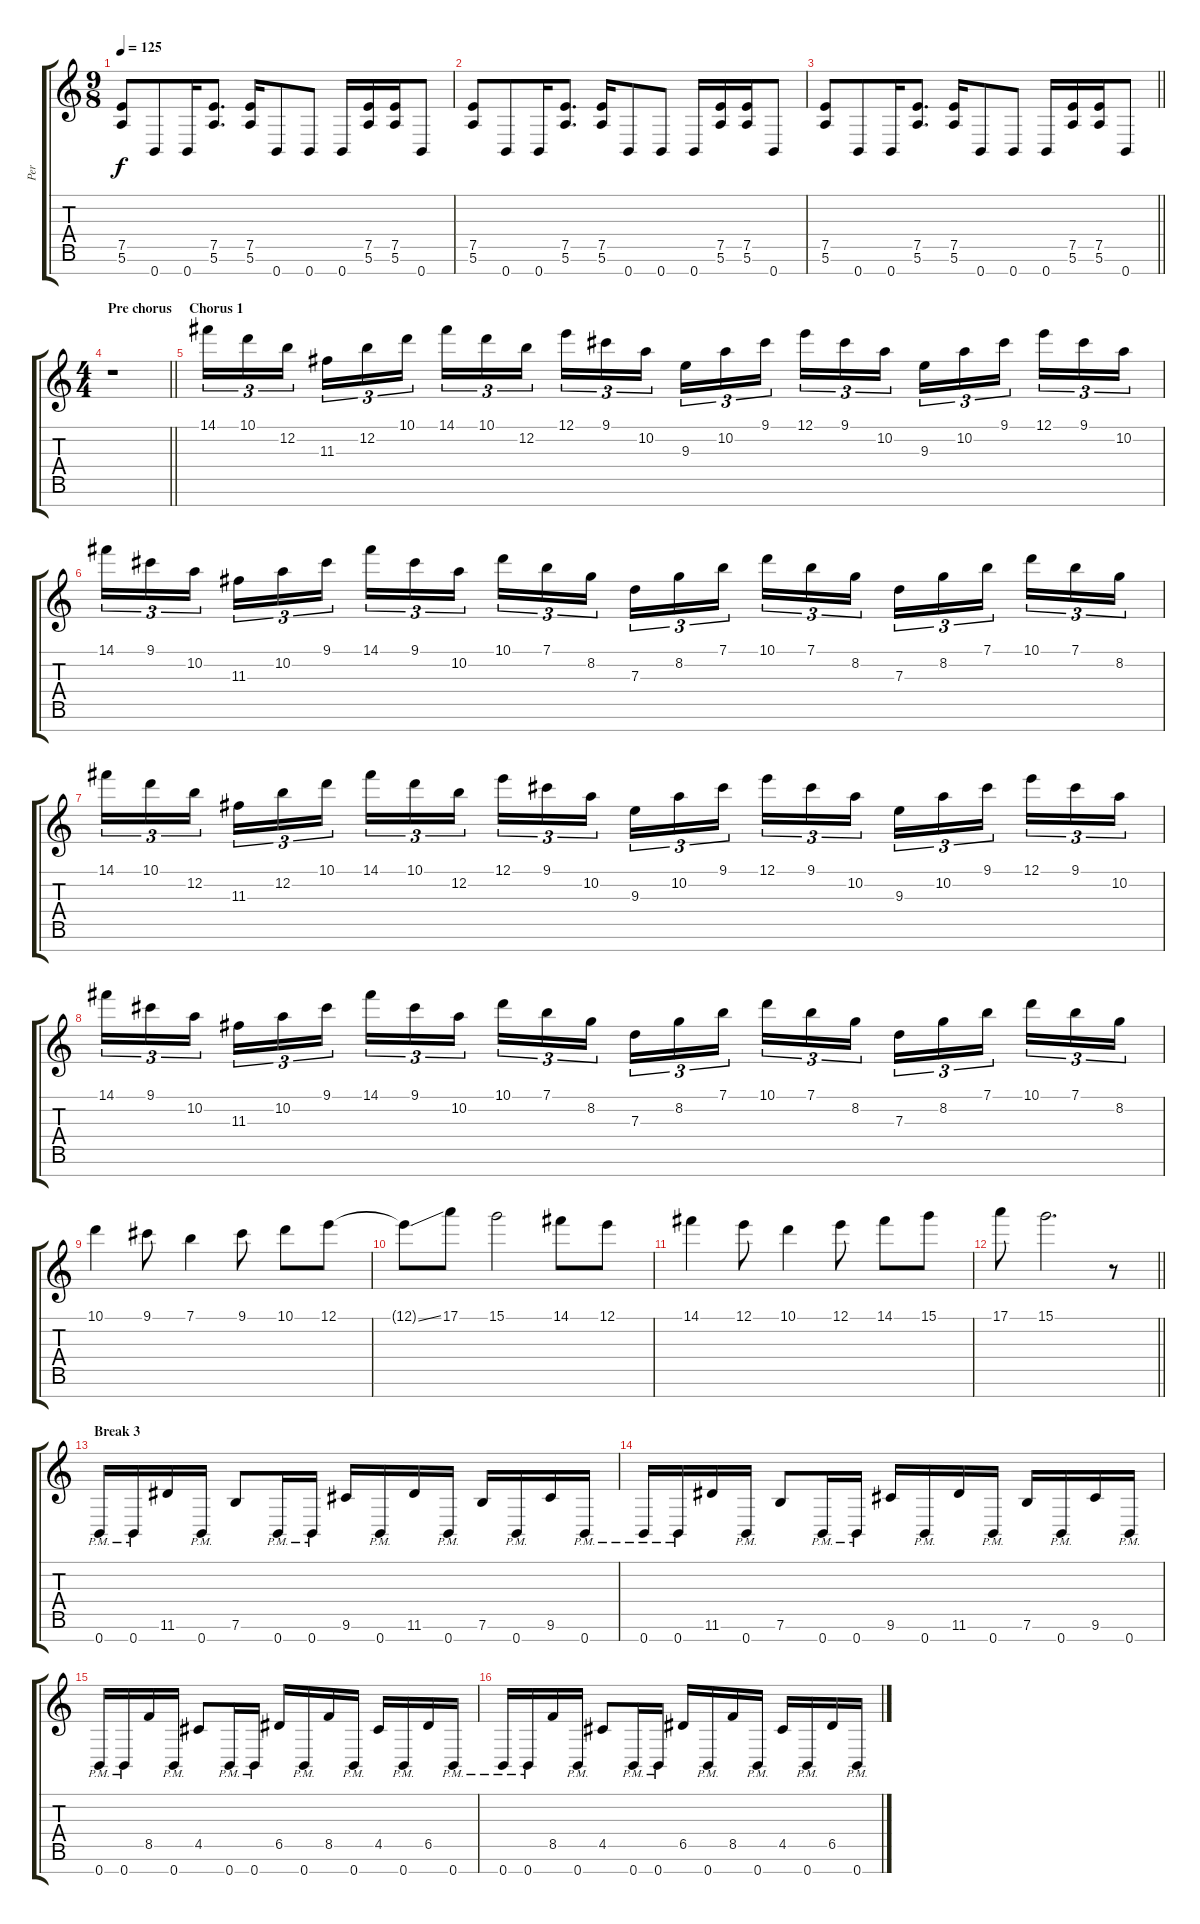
\track ("Per" "Per") {instrument distortionguitar}
\staff {score tabs}
\tuning (E4 B3 G3 D3 A2 E2 B1) {hide}
\ts (9 8)
\tempo 125
\clef g2
\ks c
(7.5 5.6).8{dy f} 0.7.8 0.7.16 (7.5 5.6).8{d} (7.5 5.6).16 0.7.8 0.7.8 0.7.16 (7.5 5.6).16 (7.5 5.6).16 0.7.8 |
(7.5 5.6).8 0.7.8 0.7.16 (7.5 5.6).8{d} (7.5 5.6).16 0.7.8 0.7.8 0.7.16 (7.5 5.6).16 (7.5 5.6).16 0.7.8 |
\barLineRight lightlight
(7.5 5.6).8 0.7.8 0.7.16 (7.5 5.6).8{d} (7.5 5.6).16 0.7.8 0.7.8 0.7.16 (7.5 5.6).16 (7.5 5.6).16 0.7.8 |
\ts (4 4)
\section ("" "Pre chorus")
\barLineRight lightlight
r.1 |
\section ("" "Chorus 1")
14.1.16{tu (3 2)} 10.1.16{tu (3 2)} 12.2.16{tu (3 2) beam splitsecondary} 11.3.16{tu (3 2)} 12.2.16{tu (3 2)} 10.1.16{tu (3 2)} 14.1.16{tu (3 2)} 10.1.16{tu (3 2)} 12.2.16{tu (3 2) beam splitsecondary} 12.1.16{tu (3 2)} 9.1.16{tu (3 2)} 10.2.16{tu (3 2)} 9.3.16{tu (3 2)} 10.2.16{tu (3 2)} 9.1.16{tu (3 2) beam splitsecondary} 12.1.16{tu (3 2)} 9.1.16{tu (3 2)} 10.2.16{tu (3 2)} 9.3.16{tu (3 2)} 10.2.16{tu (3 2)} 9.1.16{tu (3 2) beam splitsecondary} 12.1.16{tu (3 2)} 9.1.16{tu (3 2)} 10.2.16{tu (3 2)} |
14.1.16{tu (3 2)} 9.1.16{tu (3 2)} 10.2.16{tu (3 2) beam splitsecondary} 11.3.16{tu (3 2)} 10.2.16{tu (3 2)} 9.1.16{tu (3 2)} 14.1.16{tu (3 2)} 9.1.16{tu (3 2)} 10.2.16{tu (3 2) beam splitsecondary} 10.1.16{tu (3 2)} 7.1.16{tu (3 2)} 8.2.16{tu (3 2)} 7.3.16{tu (3 2)} 8.2.16{tu (3 2)} 7.1.16{tu (3 2) beam splitsecondary} 10.1.16{tu (3 2)} 7.1.16{tu (3 2)} 8.2.16{tu (3 2)} 7.3.16{tu (3 2)} 8.2.16{tu (3 2)} 7.1.16{tu (3 2) beam splitsecondary} 10.1.16{tu (3 2)} 7.1.16{tu (3 2)} 8.2.16{tu (3 2)} |
14.1.16{tu (3 2)} 10.1.16{tu (3 2)} 12.2.16{tu (3 2) beam splitsecondary} 11.3.16{tu (3 2)} 12.2.16{tu (3 2)} 10.1.16{tu (3 2)} 14.1.16{tu (3 2)} 10.1.16{tu (3 2)} 12.2.16{tu (3 2) beam splitsecondary} 12.1.16{tu (3 2)} 9.1.16{tu (3 2)} 10.2.16{tu (3 2)} 9.3.16{tu (3 2)} 10.2.16{tu (3 2)} 9.1.16{tu (3 2) beam splitsecondary} 12.1.16{tu (3 2)} 9.1.16{tu (3 2)} 10.2.16{tu (3 2)} 9.3.16{tu (3 2)} 10.2.16{tu (3 2)} 9.1.16{tu (3 2) beam splitsecondary} 12.1.16{tu (3 2)} 9.1.16{tu (3 2)} 10.2.16{tu (3 2)} |
14.1.16{tu (3 2)} 9.1.16{tu (3 2)} 10.2.16{tu (3 2) beam splitsecondary} 11.3.16{tu (3 2)} 10.2.16{tu (3 2)} 9.1.16{tu (3 2)} 14.1.16{tu (3 2)} 9.1.16{tu (3 2)} 10.2.16{tu (3 2) beam splitsecondary} 10.1.16{tu (3 2)} 7.1.16{tu (3 2)} 8.2.16{tu (3 2)} 7.3.16{tu (3 2)} 8.2.16{tu (3 2)} 7.1.16{tu (3 2) beam splitsecondary} 10.1.16{tu (3 2)} 7.1.16{tu (3 2)} 8.2.16{tu (3 2)} 7.3.16{tu (3 2)} 8.2.16{tu (3 2)} 7.1.16{tu (3 2) beam splitsecondary} 10.1.16{tu (3 2)} 7.1.16{tu (3 2)} 8.2.16{tu (3 2)} |
10.1.4 9.1.8 7.1.4 9.1.8 10.1.8 12.1.8 |
12.1{ss t}.8 17.1.8 15.1.2 14.1.8 12.1.8 |
14.1.4 12.1.8 10.1.4 12.1.8 14.1.8 15.1.8 |
\barLineRight lightlight
17.1.8 15.1.2{d} r.8 |
\section ("" "Break 3")
0.7{pm}.16 0.7{pm}.16 11.6.16 0.7{pm}.16 7.6.8 0.7{pm}.16 0.7{pm}.16 9.6.16 0.7{pm}.16 11.6.16 0.7{pm}.16 7.6.16 0.7{pm}.16 9.6.16 0.7{pm}.16 |
0.7{pm}.16 0.7{pm}.16 11.6.16 0.7{pm}.16 7.6.8 0.7{pm}.16 0.7{pm}.16 9.6.16 0.7{pm}.16 11.6.16 0.7{pm}.16 7.6.16 0.7{pm}.16 9.6.16 0.7{pm}.16 |
0.7{pm}.16 0.7{pm}.16 8.5.16 0.7{pm}.16 4.5.8 0.7{pm}.16 0.7{pm}.16 6.5.16 0.7{pm}.16 8.5.16 0.7{pm}.16 4.5.16 0.7{pm}.16 6.5.16 0.7{pm}.16 |
0.7{pm}.16 0.7{pm}.16 8.5.16 0.7{pm}.16 4.5.8 0.7{pm}.16 0.7{pm}.16 6.5.16 0.7{pm}.16 8.5.16 0.7{pm}.16 4.5.16 0.7{pm}.16 6.5.16 0.7{pm}.16
